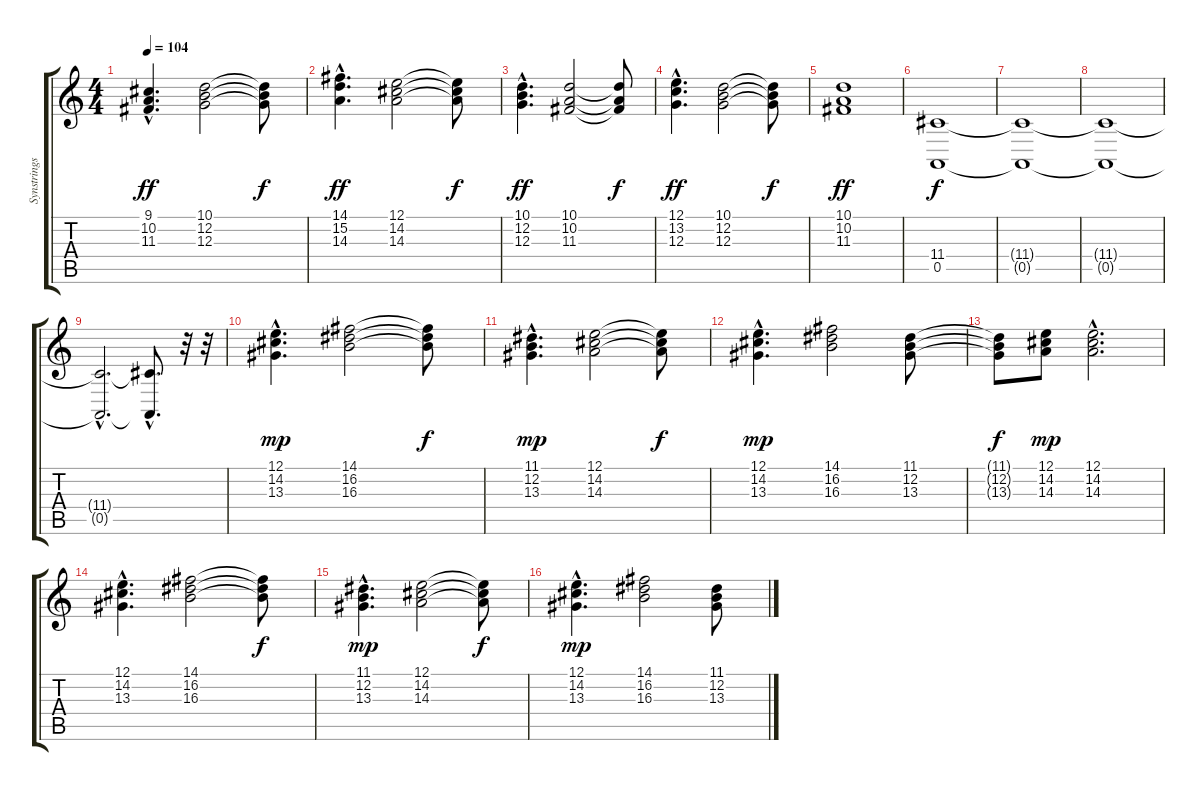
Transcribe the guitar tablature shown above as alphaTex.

\track ("Synstrings" "Synstrings") {instrument synthstrings1}
\staff {score tabs}
\tuning (E4 B3 G3 D3 A2 E2) {hide}
\ts (4 4)
\tempo 104
\clef g2
\ks c
(9.1{hac} 10.2{hac} 11.3{hac}).4{d dy ff} (10.1 12.2 12.3).2 (10.1{t} 12.2{t} 12.3{t}).8{dy f} |
(14.1{hac} 15.2{hac} 14.3{hac}).4{d dy ff} (12.1 14.2 14.3).2 (12.1{t} 14.2{t} 14.3{t}).8{dy f} |
(10.1{hac} 12.2{hac} 12.3{hac}).4{d dy ff} (10.1 10.2 11.3).2 (10.1{t} 10.2{t} 11.3{t}).8{dy f} |
(12.1{hac} 13.2{hac} 12.3{hac}).4{d dy ff} (10.1 12.2 12.3).2 (10.1{t} 12.2{t} 12.3{t}).8{dy f} |
(10.1 10.2 11.3).1{dy ff} |
(11.4 0.5).1{dy f} |
(11.4{t} 0.5{t}).1 |
(11.4{t} 0.5{t}).1 |
(11.4{hac t} 0.5{hac t}).2{d} (11.4{t} 0.5{hac t}).8{d} r.32 r.32 |
(12.1{hac} 14.2{hac} 13.3{hac}).4{d dy mp} (14.1 16.2 16.3).2 (14.1{t} 16.2{t} 16.3{t}).8{dy f} |
(11.1{hac} 12.2{hac} 13.3{hac}).4{d dy mp} (12.1 14.2 14.3).2 (12.1{t} 14.2{t} 14.3{t}).8{dy f} |
(12.1{hac} 14.2{hac} 13.3{hac}).4{d dy mp} (14.1 16.2 16.3).2 (11.1 12.2 13.3).8 |
(11.1{t} 12.2{t} 13.3{t}).8{dy f} (12.1 14.2 14.3).8{dy mp} (12.1{hac} 14.2{hac} 14.3{hac}).2{d} |
(12.1{hac} 14.2{hac} 13.3{hac}).4{d} (14.1 16.2 16.3).2 (14.1{t} 16.2{t} 16.3{t}).8{dy f} |
(11.1{hac} 12.2{hac} 13.3{hac}).4{d dy mp} (12.1 14.2 14.3).2 (12.1{t} 14.2{t} 14.3{t}).8{dy f} |
(12.1{hac} 14.2{hac} 13.3{hac}).4{d dy mp} (14.1 16.2 16.3).2 (11.1 12.2 13.3).8
